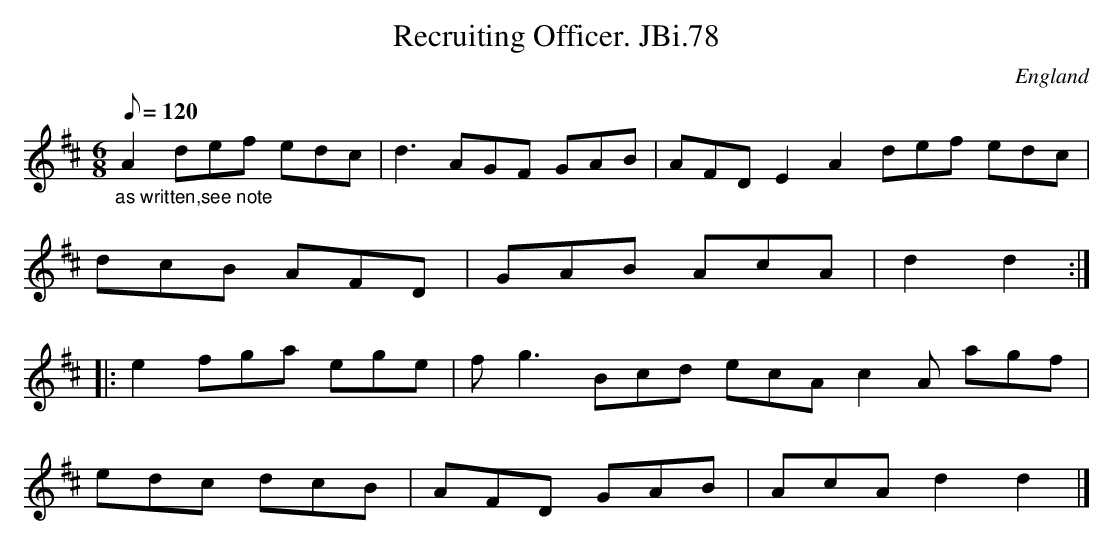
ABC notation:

X:1
T:Recruiting Officer. JBi.78
M:6/8
O:England
Q:120
K:D
"_as written,see note"\
A2def edc|d3AGF GAB|AFDE2A2def edc|!
dcB AFD|GAB AcA|d2d2::!
e2fga ege|fg3 Bcd ecA c2A agf|!
edc dcB|AFD GAB|AcAd2d2|]
